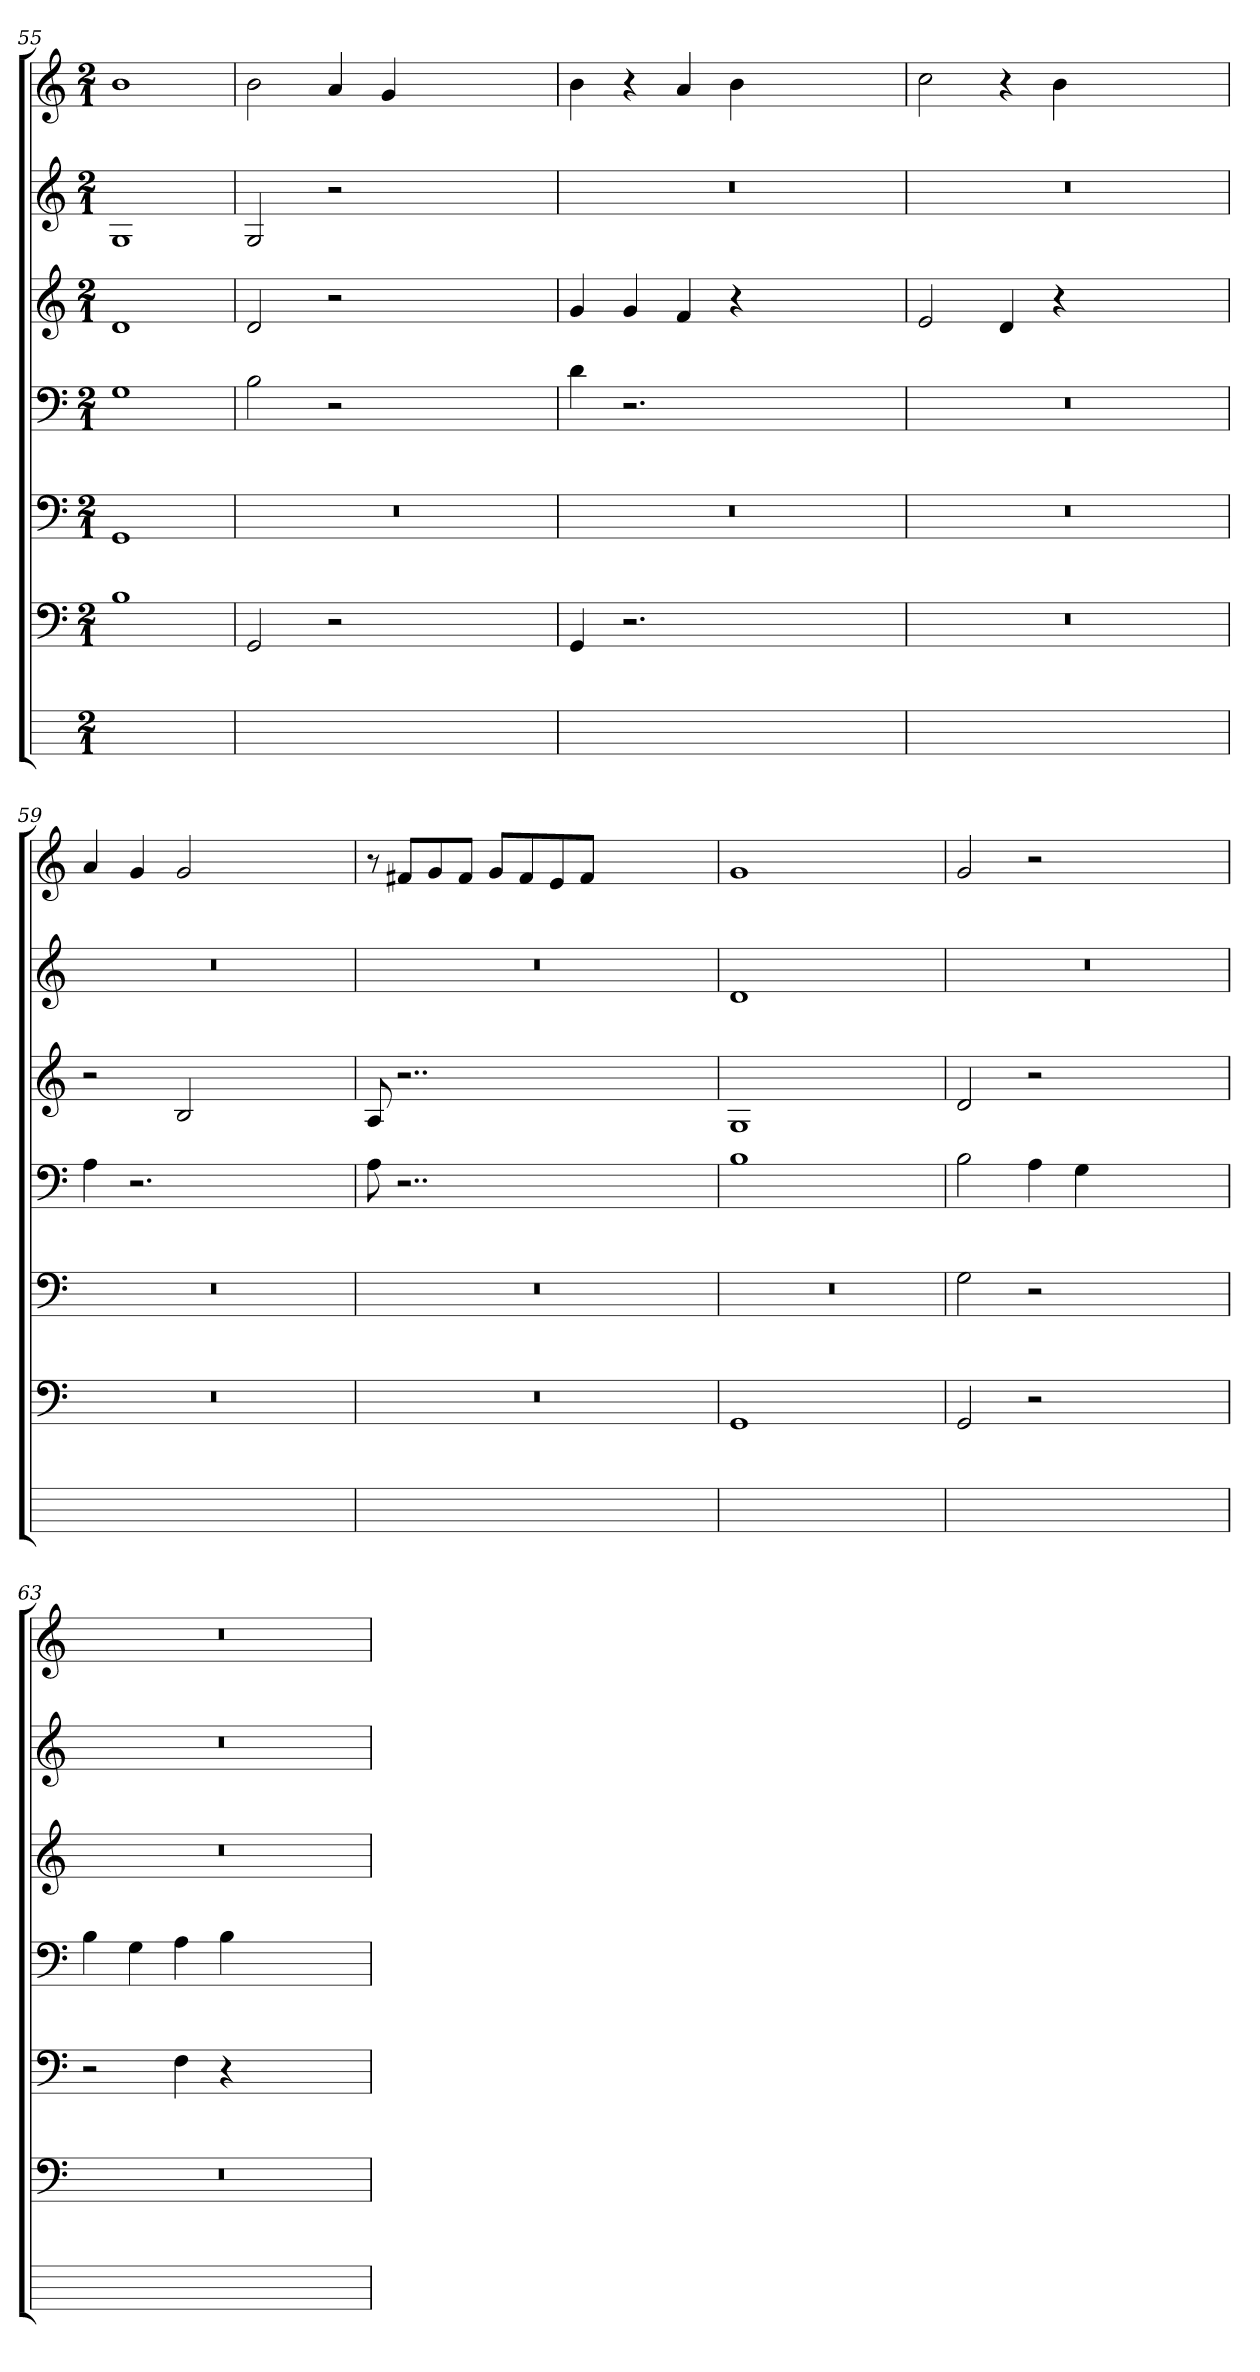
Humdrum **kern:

**kern	**kern	**kern	**kern	**kern	**kern	**kern
*part7	*part6	*part5	*part4	*part3	*part2	*part1
*staff7	*staff6	*staff5	*staff4	*staff3	*staff2	*staff1
*	*clefF4	*clefF4	*clefF4	*clefG2	*clefG2	*clefG2
*	*k[]	*k[]	*k[]	*k[]	*k[]	*k[]
*	*C:	*C:	*C:	*C:	*C:	*C:
*M2/1	*M2/1	*M2/1	*M2/1	*M2/1	*M2/1	*M2/1
=55	=55	=55	=55	=55	=55	=55
1ryy	1Bi	1GG	1G	1dj	1G	1b
=56	=56	=56	=56	=56	=56	=56
0ryy	2GGj	0r	2Bi	2dj	2Gj	2bj
.	2r	.	2r	2r	2r	4a
.	.	.	.	.	.	4g
.	1ryy	.	1ryy	1ryy	1ryy	1ryy
=57	=57	=57	=57	=57	=57	=57
0ryy	4GGj	0r	4di	4gj	0r	4b
.	2.r	.	2.r	4gZ	.	4r
.	.	.	.	4f	.	4a
.	.	.	.	4r	.	4bZ
.	1ryy	.	1ryy	1ryy	.	1ryy
=58	=58	=58	=58	=58	=58	=58
0ryy	0r	0r	0r	2e	0r	2cc
.	.	.	.	4d	.	4r
.	.	.	.	4r	.	4b
.	.	.	.	1ryy	.	1ryy
=59	=59	=59	=59	=59	=59	=59
0ryy	0r	0r	4Ai	2r	0r	4a
.	.	.	2.r	.	.	4g
.	.	.	.	2B	.	2g
.	.	.	1ryy	1ryy	.	1ryy
=60	=60	=60	=60	=60	=60	=60
0ryy	0r	0r	8A	8A	0r	8r
.	.	.	2..r	2..r	.	8f#XZL
.	.	.	.	.	.	8gj
.	.	.	.	.	.	8f#ZJ
.	.	.	.	.	.	8giL
.	.	.	.	.	.	8f#Z
.	.	.	.	.	.	8e
.	.	.	.	.	.	8f#ZJ
.	.	.	1ryy	1ryy	.	1ryy
=61	=61	=61	=61	=61	=61	=61
0ryy	1GGj	0r	1B	1G	1di	1g
.	1ryy	.	1ryy	1ryy	1ryy	1ryy
=62	=62	=62	=62	=62	=62	=62
0ryy	2GGj	2G	2Bj	2di	0r	2gj
.	2r	2r	4A	2r	.	2r
.	.	.	4G	.	.	.
.	1ryy	1ryy	1ryy	1ryy	.	1ryy
=63	=63	=63	=63	=63	=63	=63
0ryy	0r	2r	4B	0r	0r	0r
.	.	.	4GZ	.	.	.
.	.	4F	4A	.	.	.
.	.	4r	4BZ	.	.	.
.	.	1ryy	1ryy	.	.	.
=	=	=	=	=	=	=
*-	*-	*-	*-	*-	*-	*-
